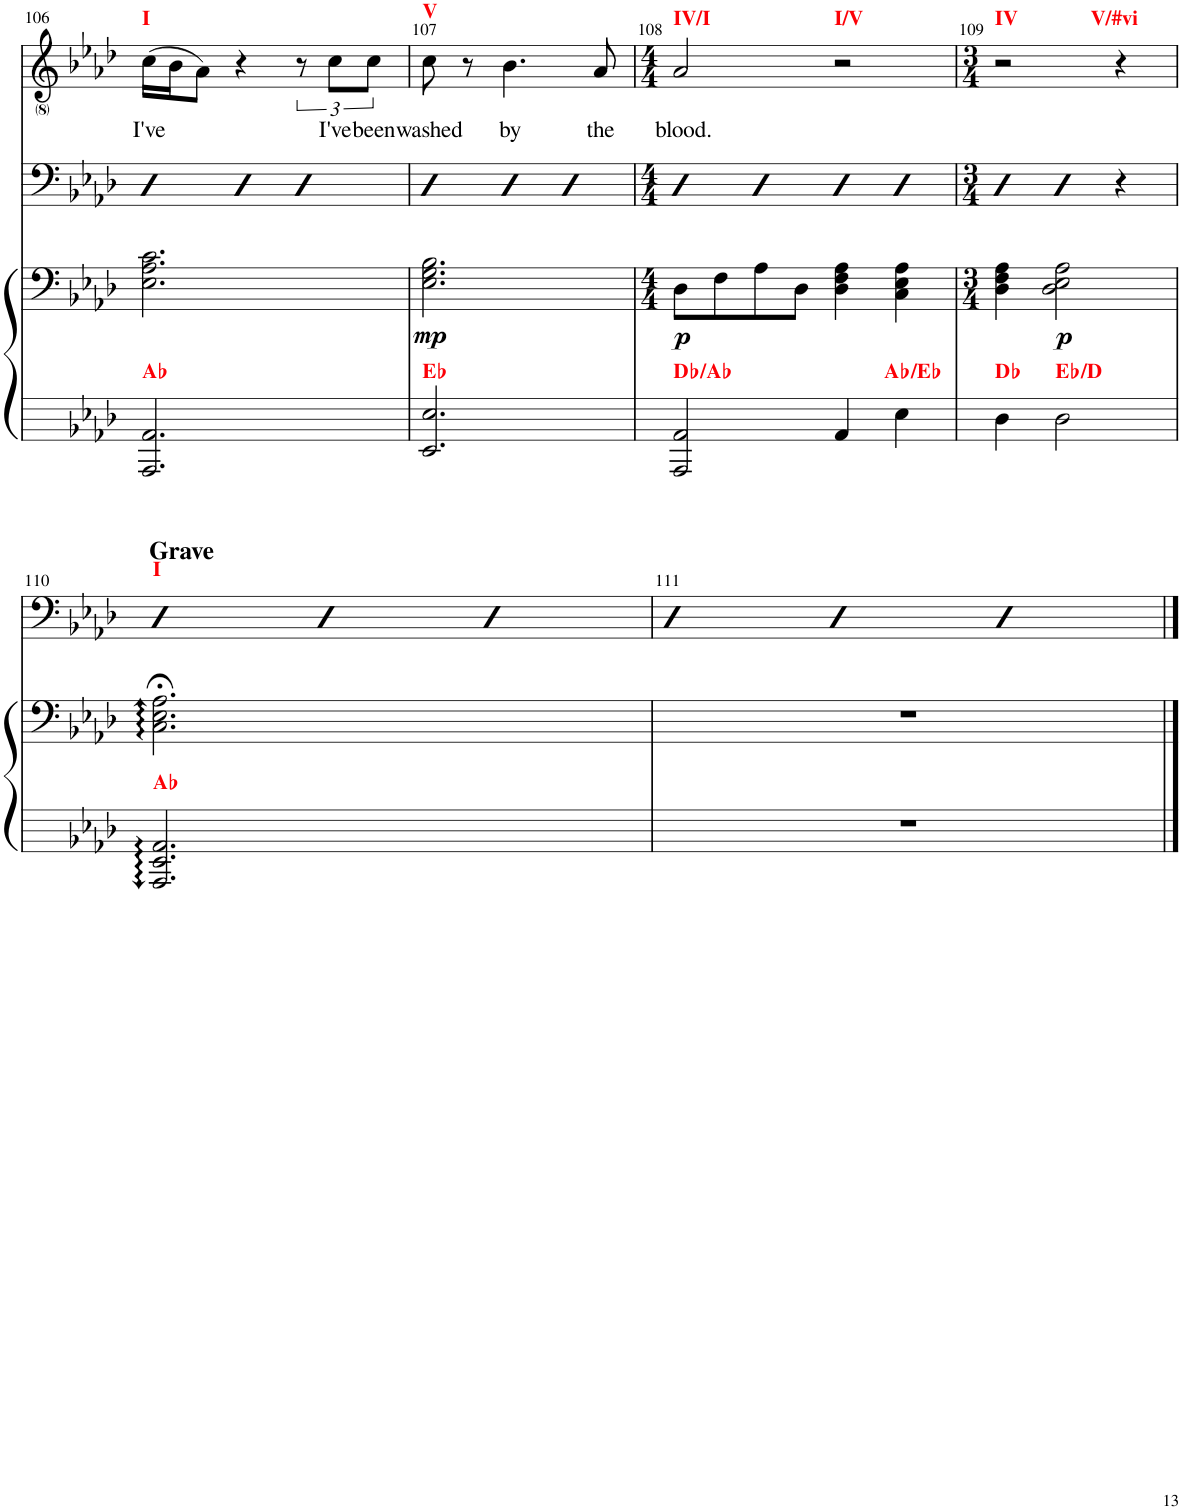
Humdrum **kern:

**kern	**kern	**dynam	**kern	**kern	**text
*part3	*part3	*part3	*part2	*part1	*part1
*staff4	*staff3	*staff3/4	*staff2	*staff1	*staff1
*I"Piano	*	*	*I"Voice	*I"Voice	*
*I'Pno	*	*	*	*	*
!!LO:PB:g=z
*clefG2	*clefF4	*	*clefF4	*clefG2	*
*k[b-e-a-d-]	*k[b-e-a-d-]	*	*k[b-e-a-d-]	*k[b-e-a-d-]	*
*M3/4	*M3/4	*	*M3/4	*M3/4	*
=106	=106	=106	=106	=106	=106
!	!	!	!	!LO:TX:a:B:color=#FC0006:t=I	!
!LO:TX:a:B:color=#FC0006:t=A♭	!	!	!	!	!
!	!	!	!	!	!LO:LY:b
2.AAA-/ 2.AA-/	2.E-\ 2.A-\ 2.c\	.	4b-	(16cc\LL	I've
.	.	.	.	16b-\J	.
.	.	.	.	8a-\J)	.
.	.	.	4b-	4r	.
.	.	.	4b-	12r	.
!	!	!	!	!	!LO:LY:b
.	.	.	.	12cc\L	I've
!	!	!	!	!	!LO:LY:b
.	.	.	.	12cc\J	been
=107	=107	=107	=107	=107	=107
!	!	!	!	!LO:TX:a:B:color=#FC0006:t=V	!
!LO:TX:a:B:color=#FC0006:t=E♭	!	!	!	!	!
!	!	!LO:DY:b	!	!	!LO:LY:b
2.EE-/ 2.E-/	2.E-\ 2.G\ 2.B-\	mp	4b-	8cc\	washed
.	.	.	.	8r	.
!	!	!	!	!	!LO:LY:b
.	.	.	4b-	4.b-\	by
.	.	.	4b-	.	.
!	!	!	!	!	!LO:LY:b
.	.	.	.	8a-/	the
=108	=108	=108	=108	=108	=108
*M4/4	*M4/4	*	*M4/4	*M4/4	*
!	!	!	!	!LO:TX:a:B:color=#FC0006:t=IV/I	!
!LO:TX:a:B:color=#FC0006:t=D♭/A♭	!	!	!	!	!
!	!	!LO:DY:b	!	!	!LO:LY:b
2AAA-/ 2AA-/	8D-\L	p	4b-	2a-/	blood.
.	8F\	.	.	.	.
.	8A-\	.	4b-	.	.
.	8D-\J	.	.	.	.
!	!	!	!	!LO:TX:a:B:color=#FC0006:t=I/V	!
4AA-/	4D-\ 4F\ 4A-\	.	4b-	2r	.
!LO:TX:a:B:color=#FC0006:t=A♭/E♭	!	!	!	!	!
4E-\	4C\ 4E-\ 4A-\	.	4b-	.	.
=109	=109	=109	=109	=109	=109
*M3/4	*M3/4	*	*M3/4	*M3/4	*
!	!	!	!	!LO:TX:a:B:color=#FC0006:t=IV	!
!LO:TX:a:B:color=#FC0006:t=D♭	!	!	!	!	!
4D-\	4D-\ 4F\ 4A-\	.	4b-	2r	.
!LO:TX:a:B:color=#FC0006:t=E♭/D	!	!	!	!	!
!	!	!LO:DY:b	!	!	!
2D-\	2D-\ 2E-\ 2A-\	p	4b-	.	.
!	!	!	!	!LO:TX:a:B:color=#FC0006:t=V/#vi	!
.	.	.	4r	4r	.
!!LO:LB:g=z
=110	=110	=110	=110	=110	=110
!	!	!	!	!LO:TX:a:B:t=Grave	!
!	!	!	!LO:TX:a:B:color=#FC0006:t=I	!	!
!LO:TX:a:B:color=#FC0006:t=A♭	!	!	!	!	!
2.AAA-/: 2.EE-/: 2.AA-/:	2.C\:;< 2.E-\:;< 2.A-\:;<	.	4D-	2.r	.
.	.	.	4D-	.	.
.	.	.	4D-	.	.
=111	=111	=111	=111	=111	=111
2.r	2.r	.	4D-	2.r	.
.	.	.	4D-	.	.
.	.	.	4D-	.	.
==	==	==	==	==	==
*-	*-	*-	*-	*-	*-
